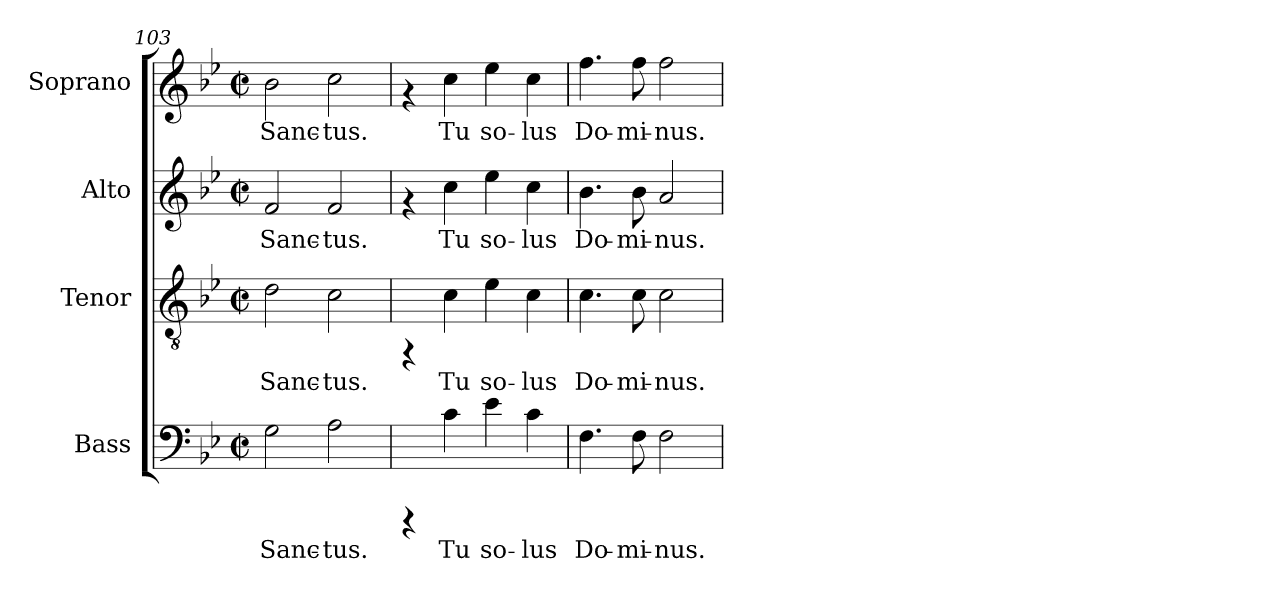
**kern	**text	**kern	**text	**kern	**text	**kern	**text
*part4	*part4	*part3	*part3	*part2	*part2	*part1	*part1
*staff4	*staff4	*staff3	*staff3	*staff2	*staff2	*staff1	*staff1
*I"Bass	*	*I"Tenor	*	*I"Alto	*	*I"Soprano	*
*I'B.	*	*I'T.	*	*I'A.	*	*I'S.	*
*clefF4	*	*clefGv2	*	*clefG2	*	*clefG2	*
*k[b-e-]	*	*k[b-e-]	*	*k[b-e-]	*	*k[b-e-]	*
*B-:	*	*B-:	*	*B-:	*	*B-:	*
*M2/2	*	*M2/2	*	*M2/2	*	*M2/2	*
*met(c|)	*	*met(c|)	*	*met(c|)	*	*met(c|)	*
=103	=103	=103	=103	=103	=103	=103	=103
!	!LO:LY:b:cj	!	!LO:LY:b:cj	!	!LO:LY:b:cj	!	!LO:LY:b:cj
2G\	Sanc-	2d\	Sanc-	2f/	Sanc-	2b-\	Sanc-
!	!LO:LY:b:cj	!	!LO:LY:b:cj	!	!LO:LY:b:cj	!	!LO:LY:b:cj
2A\	-tus.	2c\	-tus.	2f/	-tus.	2cc\	-tus.
=104	=104	=104	=104	=104	=104	=104	=104
4rCCC	.	4rFF	.	4rf	.	4rf	.
!	!LO:LY:b:cj	!	!LO:LY:b:cj	!	!LO:LY:b:cj	!	!LO:LY:b:cj
4c\	Tu	4c\	Tu	4cc\	Tu	4cc\	Tu
!	!LO:LY:b:cj	!	!LO:LY:b:cj	!	!LO:LY:b:cj	!	!LO:LY:b:cj
4e-\	so-	4e-\	so-	4ee-\	so-	4ee-\	so-
!	!LO:LY:b:cj	!	!LO:LY:b:cj	!	!LO:LY:b:cj	!	!LO:LY:b:cj
4c\	-lus	4c\	-lus	4cc\	-lus	4cc\	-lus
=105	=105	=105	=105	=105	=105	=105	=105
!	!LO:LY:b:cj	!	!LO:LY:b:cj	!	!LO:LY:b:cj	!	!LO:LY:b:cj
4.F\	Do-	4.c\	Do-	4.b-\	Do-	4.ff\	Do-
!	!LO:LY:b:cj	!	!LO:LY:b:cj	!	!LO:LY:b:cj	!	!LO:LY:b:cj
8F\	-mi-	8c\	-mi-	8b-\	-mi-	8ff\	-mi-
!	!LO:LY:b:cj	!	!LO:LY:b:cj	!	!LO:LY:b:cj	!	!LO:LY:b:cj
2F\	-nus.	2c\	-nus.	2a/	-nus.	2ff\	-nus.
=	=	=	=	=	=	=	=
*-	*-	*-	*-	*-	*-	*-	*-
